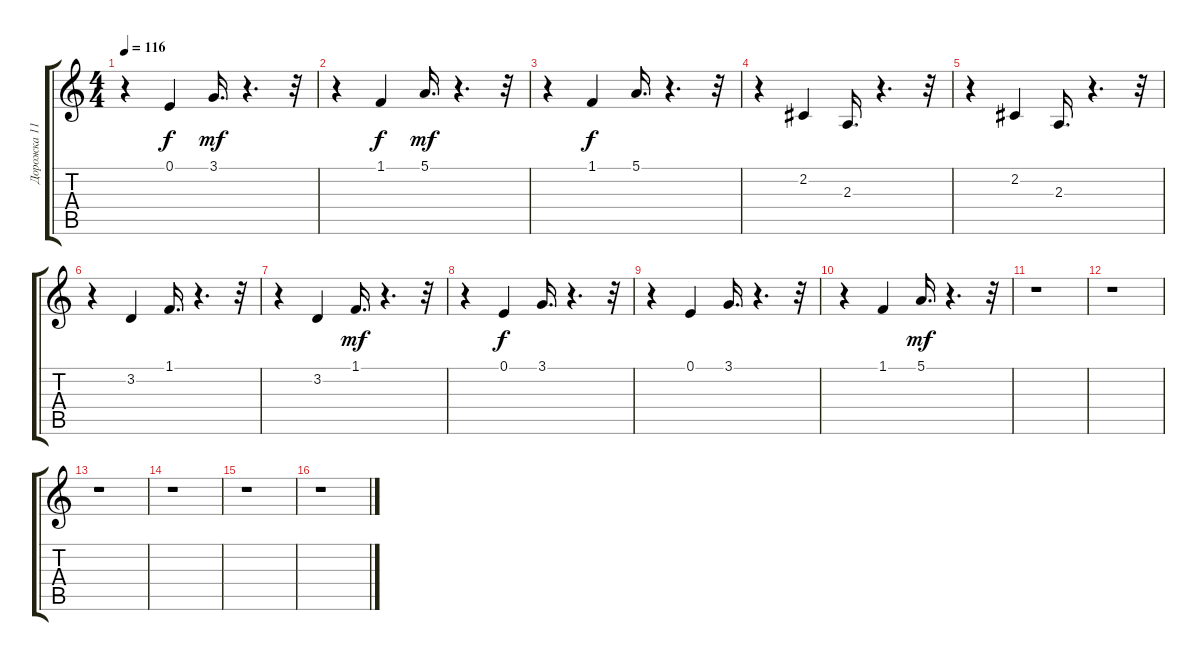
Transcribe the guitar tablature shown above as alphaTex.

\track ("Дорожка 11" "Дорожка 11") {instrument cello}
\staff {score tabs}
\tuning (E4 B3 G3 D3 A2 E2) {hide}
\ts (4 4)
\tempo 116
\clef g2
\ks c
r.4{dy f} 0.1.4 3.1.16{d dy mf} r.4{d} r.32 |
r.4 1.1.4{dy f} 5.1.16{d dy mf} r.4{d} r.32 |
r.4 1.1.4{dy f} 5.1.16{d} r.4{d} r.32 |
r.4 2.2.4 2.3.16{d} r.4{d} r.32 |
r.4 2.2.4 2.3.16{d} r.4{d} r.32 |
r.4 3.2.4 1.1.16{d} r.4{d} r.32 |
r.4 3.2.4 1.1.16{d dy mf} r.4{d} r.32 |
r.4 0.1.4{dy f} 3.1.16{d} r.4{d} r.32 |
r.4 0.1.4 3.1.16{d} r.4{d} r.32 |
r.4 1.1.4 5.1.16{d dy mf} r.4{d} r.32 |
r.1 |
r.1 |
r.1 |
r.1 |
r.1 |
r.1
